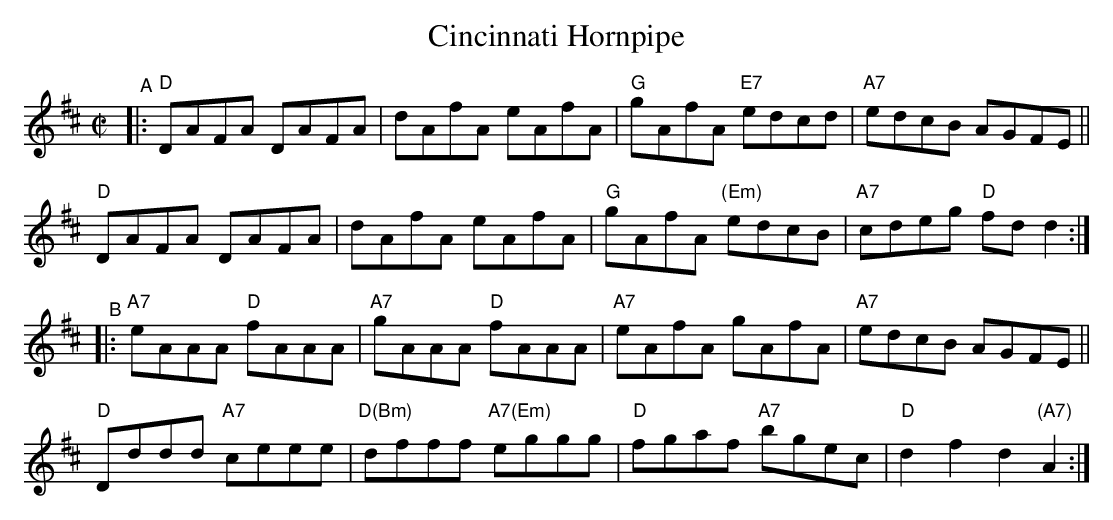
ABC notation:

X:1
T: Cincinnati Hornpipe
M: C|
L: 1/8
K: D
"^A"|:\
"D"DAFA DAFA | dAfA eAfA | "G"gAfA "E7"edcd | "A7"edcB AGFE ||
"D"DAFA DAFA | dAfA eAfA | "G"gAfA "(Em)"edcB | "A7"cdeg "D"fdd2 :|
"^B"|:\
"A7"eAAA "D"fAAA | "A7"gAAA "D"fAAA | "A7"eAfA gAfA | "A7"edcB AGFE ||
"D"Dddd "A7"ceee | "D(Bm)"dfff "A7(Em)"eggg | "D"fgaf "A7"bgec | "D"d2f2 d2"(A7)"A2 :|
